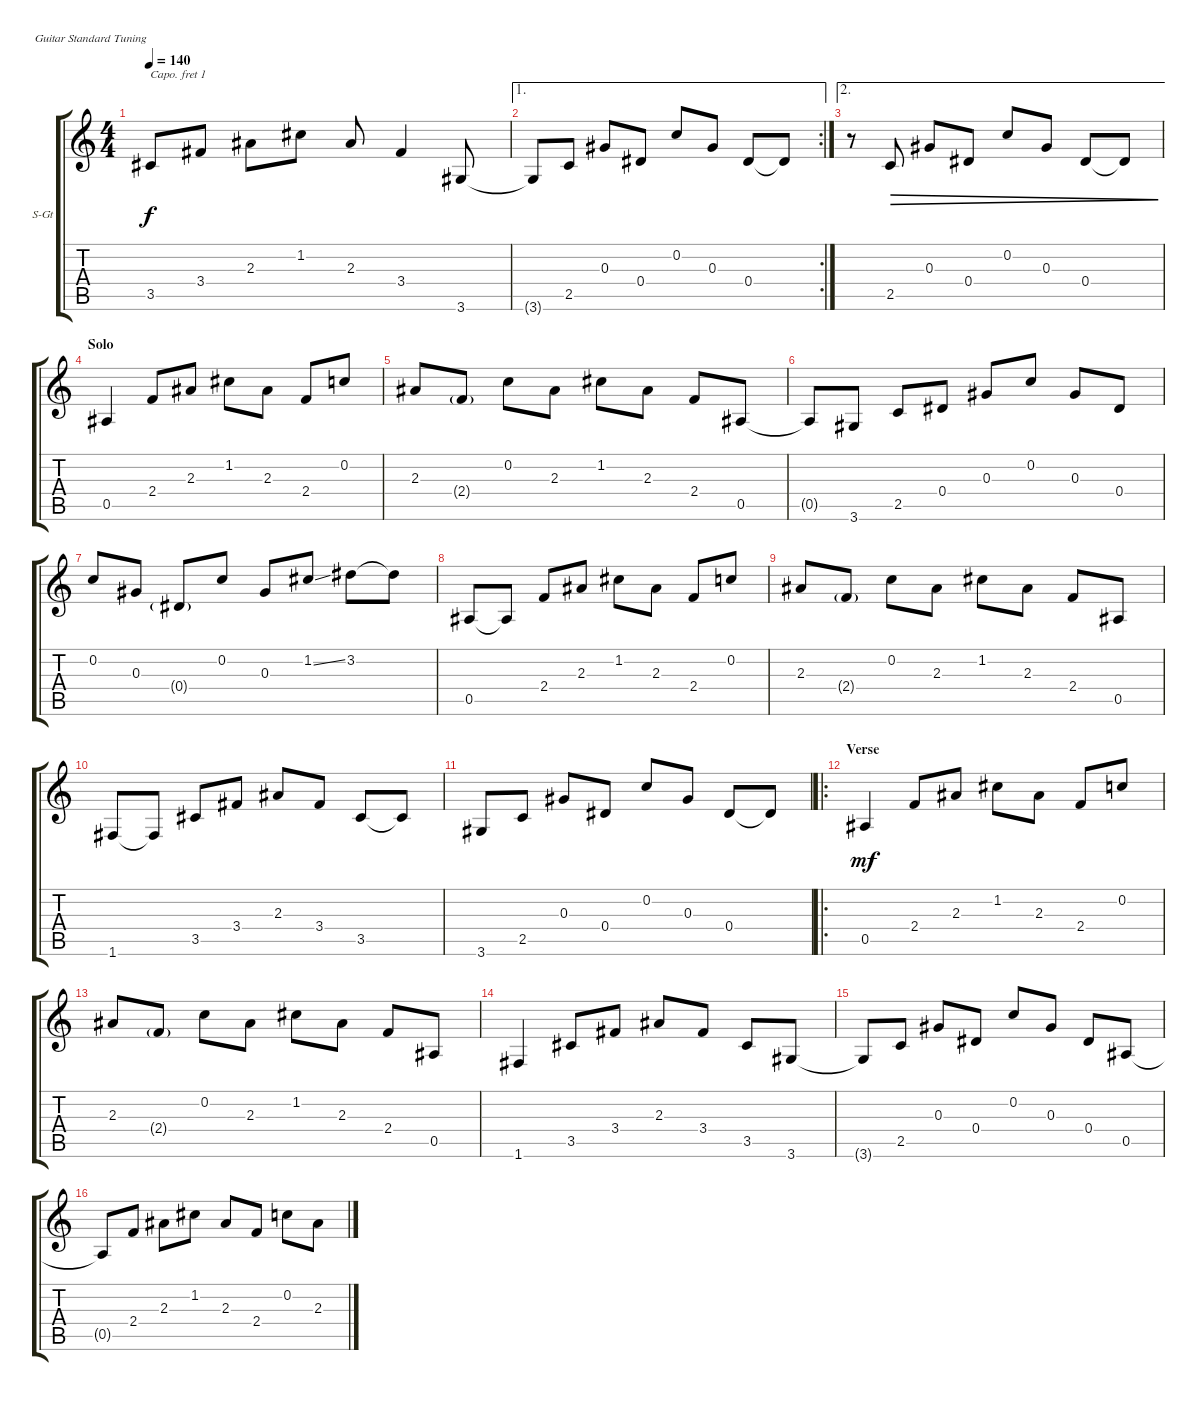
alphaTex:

\defaultSystemsLayout 4
\bracketExtendMode groupsimilarinstruments
\firstSystemTrackNameOrientation horizontal
\otherSystemsTrackNameOrientation horizontal
\track ("Steel Guitar" "S-Gt") {instrument acousticguitarsteel}
\staff {score tabs}
\capo 1
\tuning (E4 B3 G3 D3 A2 E2)
\ts (4 4)
\tempo 140
\clef g2
\ks c
3.5{t}.8{dy f} 3.4.8 2.3.8 1.2.8 2.3.8 3.4.4 3.6.8 |
\ae 1
\rc 2
3.6{t}.8 2.5.8 0.3.8 0.4.8 0.2.8 0.3.8 0.4.8 0.4{t}.8 |
\ae 2
r.8 2.5.8{dec} 0.3.8{dec} 0.4.8{dec} 0.2.8{dec} 0.3.8{dec} 0.4.8{dec} 0.4{t}.8{dec} |
\section ("" "Solo")
0.5.4 2.4.8 2.3.8 1.2.8 2.3.8 2.4.8 0.2.8 |
2.3.8 2.4{g}.8 0.2.8 2.3.8 1.2.8 2.3.8 2.4.8 0.5.8 |
0.5{t}.8 3.6.8 2.5.8 0.4.8 0.3.8 0.2.8 0.3.8 0.4.8 |
0.2.8 0.3.8 0.4{g}.8 0.2.8 0.3.8 1.2{ss}.8 3.2.8 3.2{t}.8 |
0.5.8 0.5{t}.8 2.4.8 2.3.8 1.2.8 2.3.8 2.4.8 0.2.8 |
2.3.8 2.4{g}.8 0.2.8 2.3.8 1.2.8 2.3.8 2.4.8 0.5.8 |
1.6.8 1.6{t}.8 3.5.8 3.4.8 2.3.8 3.4.8 3.5.8 3.5{t}.8 |
3.6.8 2.5.8 0.3.8 0.4.8 0.2.8 0.3.8 0.4.8 0.4{t}.8 |
\ro
\section ("" "Verse")
0.5.4{dy mf} 2.4.8 2.3.8 1.2.8 2.3.8 2.4.8 0.2.8 |
2.3.8 2.4{g}.8 0.2.8 2.3.8 1.2.8 2.3.8 2.4.8 0.5.8 |
1.6.4 3.5.8 3.4.8 2.3.8 3.4.8 3.5.8 3.6.8 |
3.6{t}.8 2.5.8 0.3.8 0.4.8 0.2.8 0.3.8 0.4.8 0.5.8 |
0.5{t}.8 2.4.8 2.3.8 1.2.8 2.3.8 2.4.8 0.2.8 2.3.8
